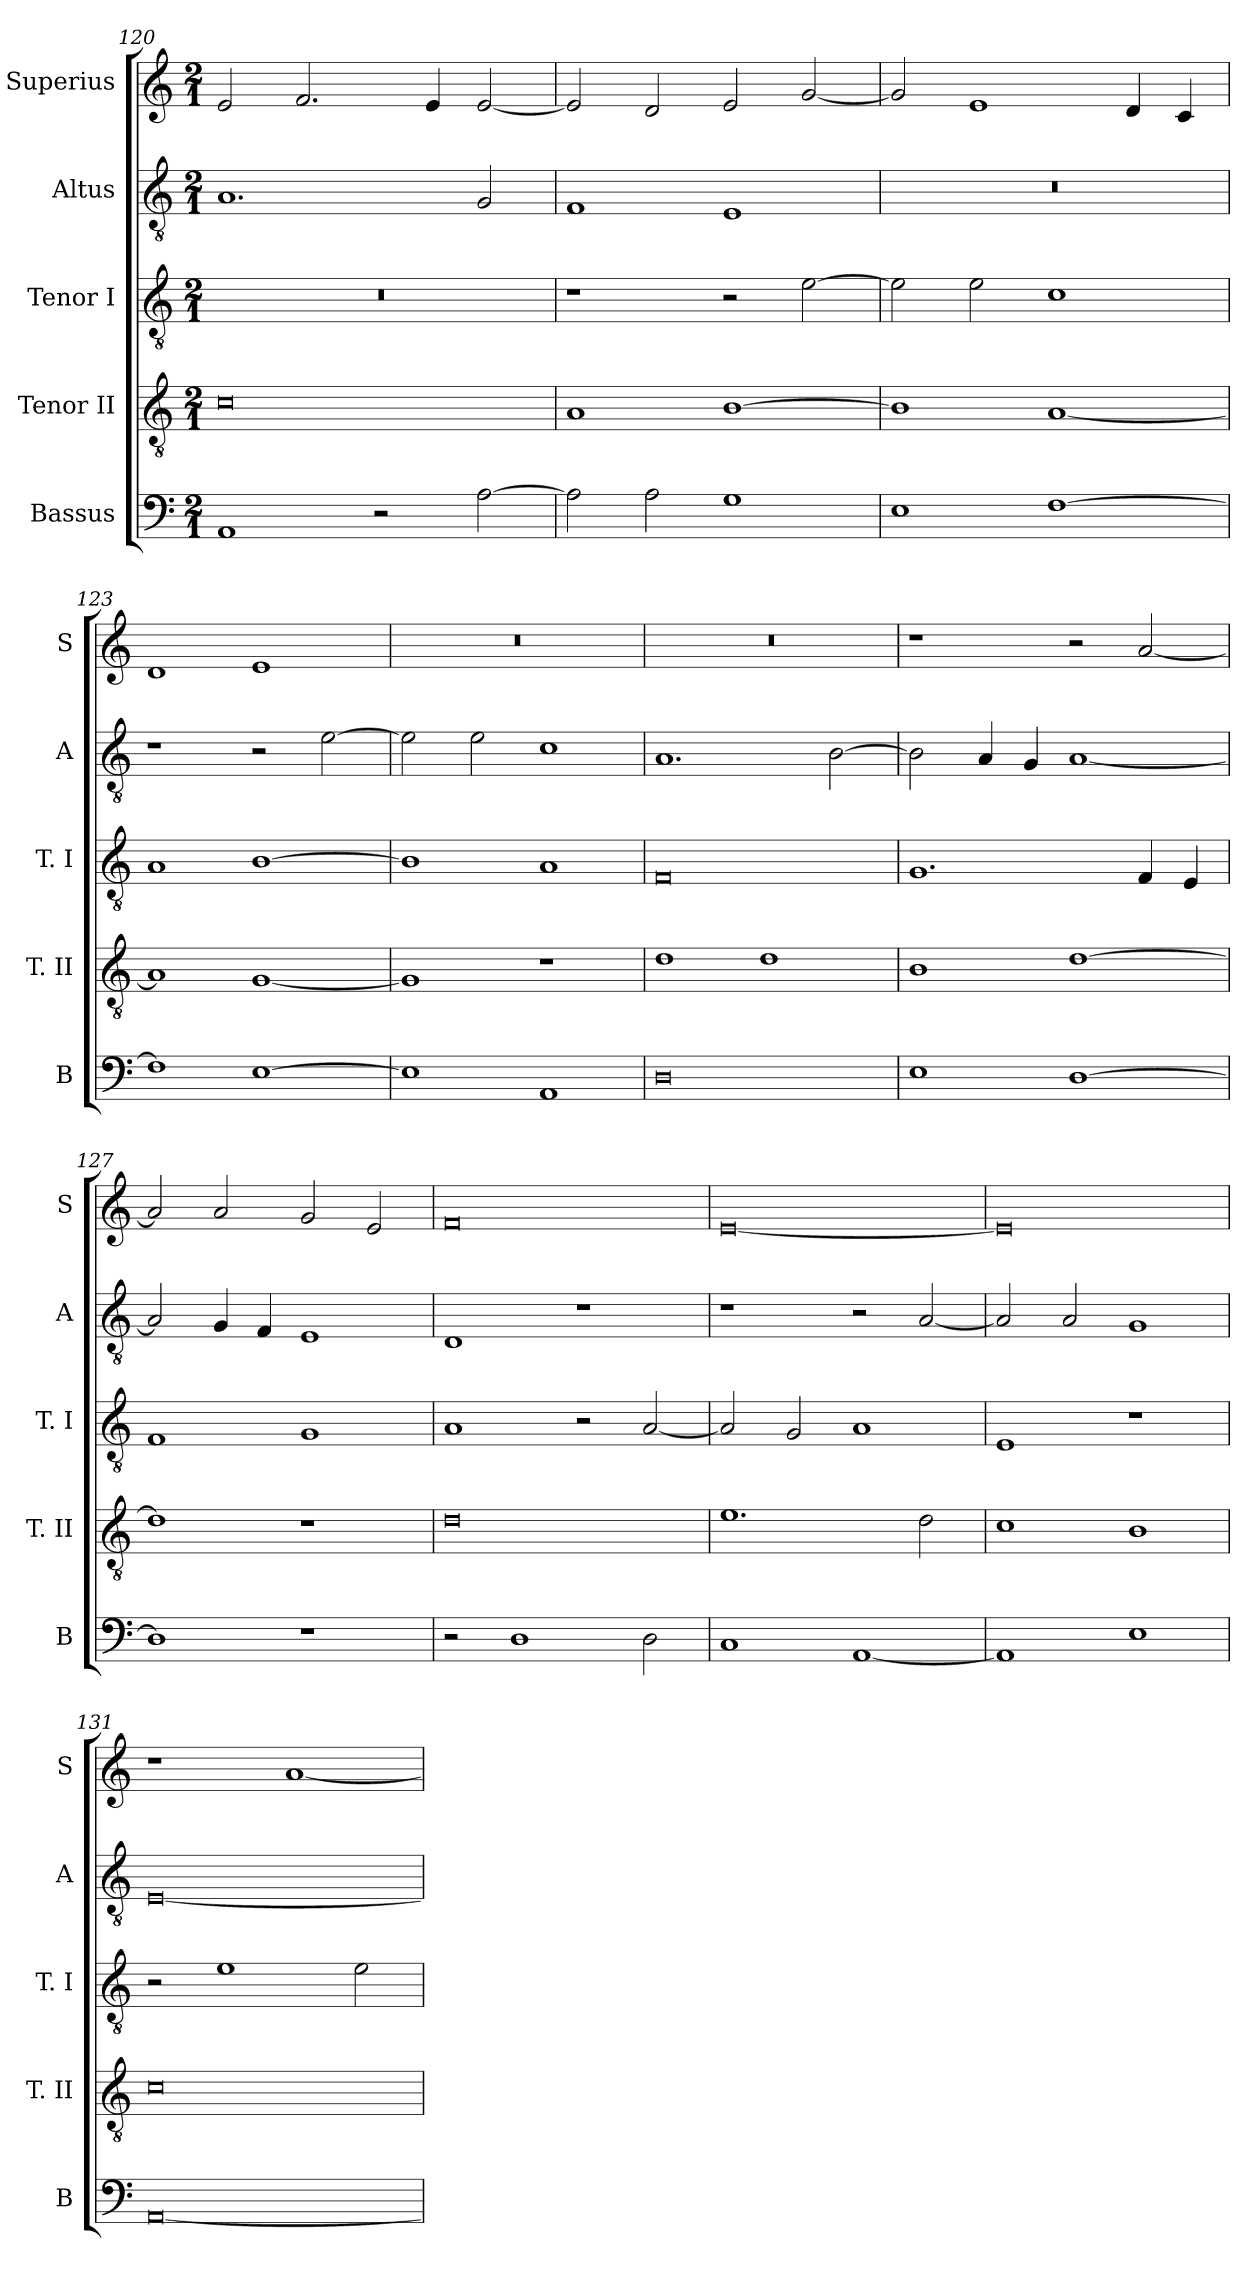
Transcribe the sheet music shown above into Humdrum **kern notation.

**kern	**kern	**kern	**kern	**kern
*part5	*part4	*part3	*part2	*part1
*staff5	*staff4	*staff3	*staff2	*staff1
*I"Bassus	*I"Tenor II	*I"Tenor I	*I"Altus	*I"Superius
*I'B	*I'T. II	*I'T. I	*I'A	*I'S
*clefF4	*clefGv2	*clefGv2	*clefGv2	*clefG2
*k[]	*k[]	*k[]	*k[]	*k[]
*C:	*C:	*C:	*C:	*C:
*M2/1	*M2/1	*M2/1	*M2/1	*M2/1
=120	=120	=120	=120	=120
1AA	0c	0r	1.A	2e
.	.	.	.	2.f
2r	.	.	.	.
.	.	.	.	4e
[2A	.	.	2G	[2e
=121	=121	=121	=121	=121
2A]	1A	1r	1F	2e]
2A	.	.	.	2d
1G	[1B	2r	1E	2e
.	.	[2e	.	[2g
=122	=122	=122	=122	=122
1E	1B]	2e]	0r	2g]
.	.	2e	.	1e
[1F	[1A	1c	.	.
.	.	.	.	4d
.	.	.	.	4c
=123	=123	=123	=123	=123
1F]	1A]	1A	1r	1d
[1E	[1G	[1B	2r	1e
.	.	.	[2e	.
=124	=124	=124	=124	=124
1E]	1G]	1B]	2e]	0r
.	.	.	2e	.
1AA	1r	1A	1c	.
=125	=125	=125	=125	=125
0D	1d	0F	1.A	0r
.	1d	.	.	.
.	.	.	[2B	.
=126	=126	=126	=126	=126
1E	1B	1.G	2B]	1r
.	.	.	4A	.
.	.	.	4G	.
[1D	[1d	.	[1A	2r
.	.	4F	.	[2a
.	.	4E	.	.
=127	=127	=127	=127	=127
1D]	1d]	1F	2A]	2a]
.	.	.	4G	2a
.	.	.	4F	.
1r	1r	1G	1E	2g
.	.	.	.	2e
=128	=128	=128	=128	=128
2r	0d	1A	1D	0f
1D	.	.	.	.
.	.	2r	1r	.
2D	.	[2A	.	.
=129	=129	=129	=129	=129
1C	1.e	2A]	1r	[0e
.	.	2G	.	.
[1AA	.	1A	2r	.
.	2d	.	[2A	.
=130	=130	=130	=130	=130
1AA]	1c	1E	2A]	0e]
.	.	.	2A	.
1E	1B	1r	1G	.
=131	=131	=131	=131	=131
[0AA	0c	2r	[0E	1r
.	.	1e	.	.
.	.	.	.	[1a
.	.	2e	.	.
=	=	=	=	=
*-	*-	*-	*-	*-
